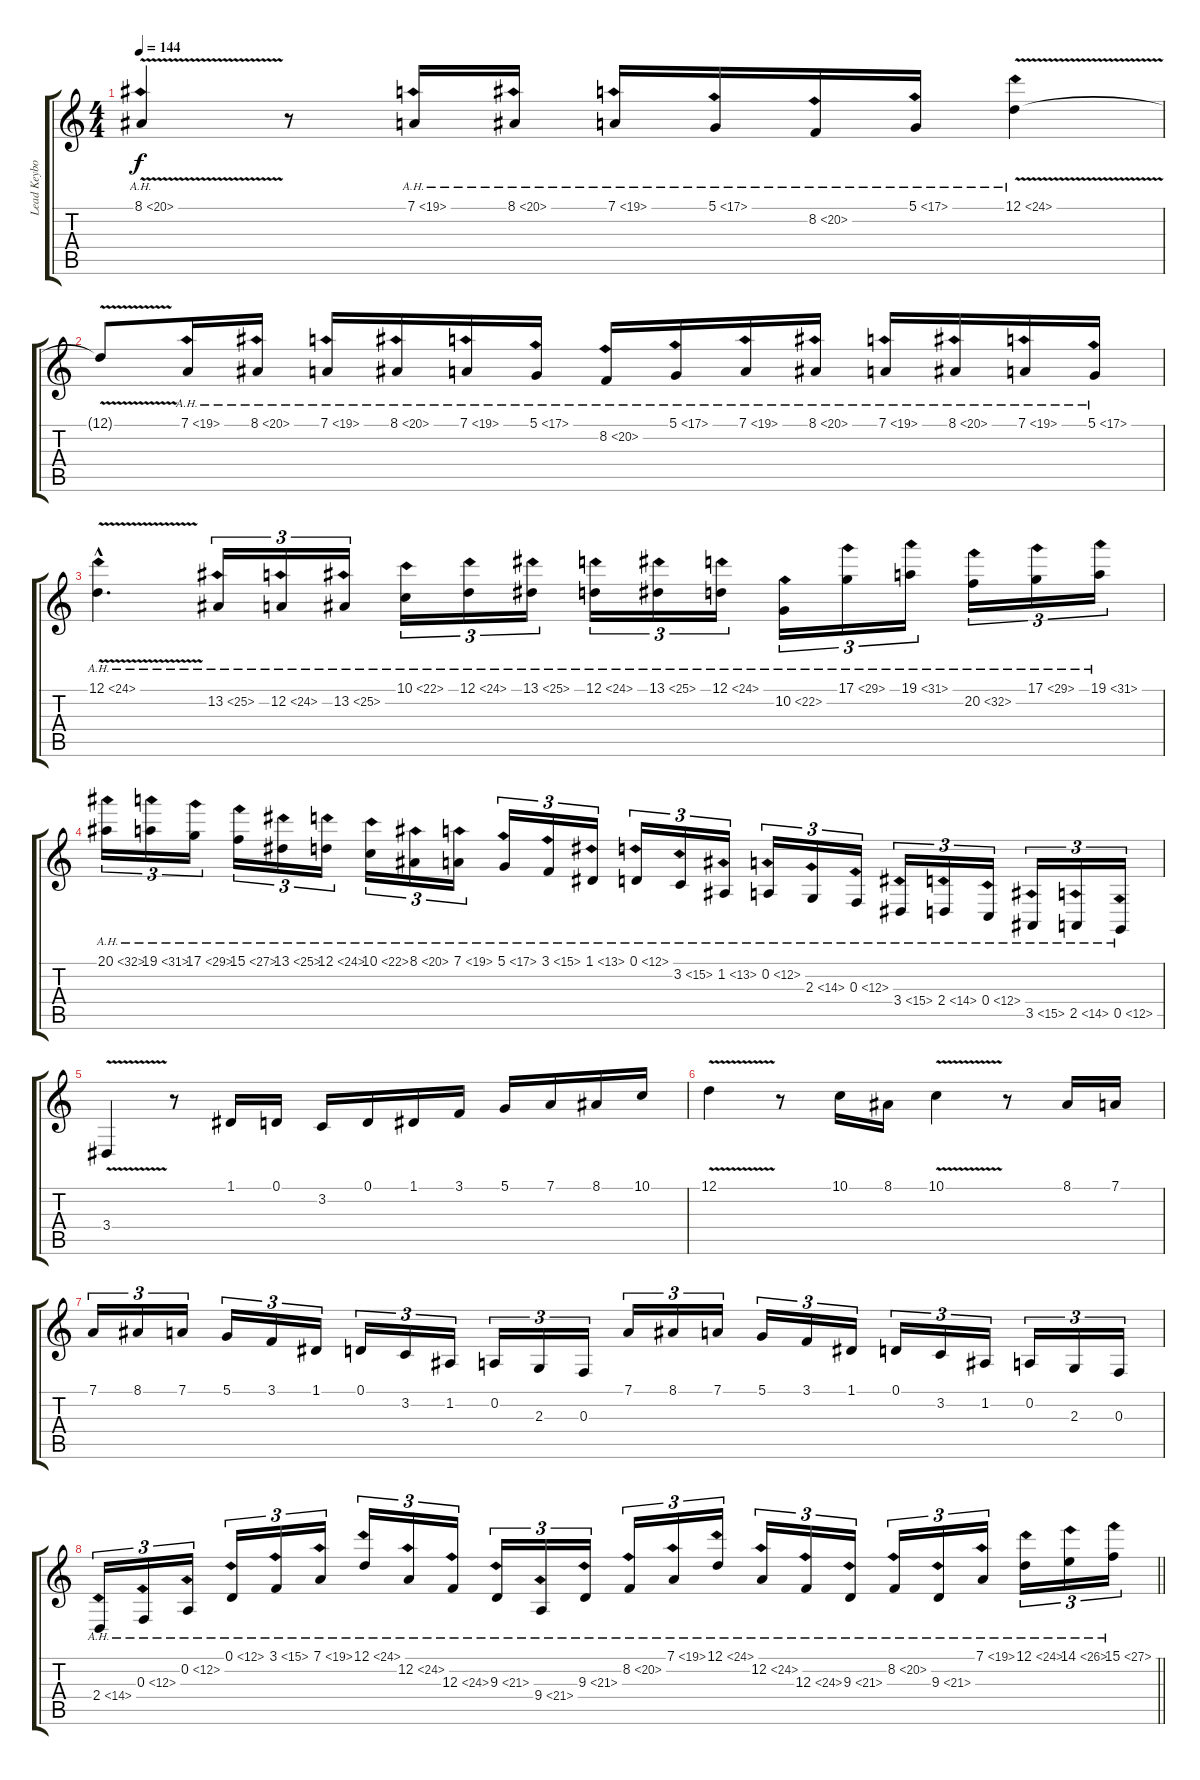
\track ("Lead Keyboard" "Lead Keybo") {instrument lead2sawtooth}
\staff {score tabs}
\tuning (D4 A3 F3 C3 G2 D2) {hide}
\ts (4 4)
\tempo 144
\clef g2
\ks c
8.1{ah 12 v}.4{dy f} r.8 7.1{ah 12}.16 8.1{ah 12}.16 7.1{ah 12}.16 5.1{ah 12}.16 8.2{ah 12}.16 5.1{ah 12}.16 12.1{ah 12 v}.4 |
12.1{t}.8 7.1{ah 12}.16 8.1{ah 12}.16 7.1{ah 12}.16 8.1{ah 12}.16 7.1{ah 12}.16 5.1{ah 12}.16 8.2{ah 12}.16 5.1{ah 12}.16 7.1{ah 12}.16 8.1{ah 12}.16 7.1{ah 12}.16 8.1{ah 12}.16 7.1{ah 12}.16 5.1{ah 12}.16 |
12.1{ah 12 v hac}.4{d} 13.2{ah 12}.16{tu (3 2)} 12.2{ah 12}.16{tu (3 2)} 13.2{ah 12}.16{tu (3 2)} 10.1{ah 12}.16{tu (3 2)} 12.1{ah 12}.16{tu (3 2)} 13.1{ah 12}.16{tu (3 2)} 12.1{ah 12}.16{tu (3 2)} 13.1{ah 12}.16{tu (3 2)} 12.1{ah 12}.16{tu (3 2)} 10.2{ah 12}.16{tu (3 2)} 17.1{ah 12}.16{tu (3 2)} 19.1{ah 12}.16{tu (3 2)} 20.2{ah 12}.16{tu (3 2)} 17.1{ah 12}.16{tu (3 2)} 19.1{ah 12}.16{tu (3 2)} |
20.1{ah 12}.16{tu (3 2)} 19.1{ah 12}.16{tu (3 2)} 17.1{ah 12}.16{tu (3 2)} 15.1{ah 12}.16{tu (3 2)} 13.1{ah 12}.16{tu (3 2)} 12.1{ah 12}.16{tu (3 2)} 10.1{ah 12}.16{tu (3 2)} 8.1{ah 12}.16{tu (3 2)} 7.1{ah 12}.16{tu (3 2)} 5.1{ah 12}.16{tu (3 2)} 3.1{ah 12}.16{tu (3 2)} 1.1{ah 12}.16{tu (3 2)} 0.1{ah 12}.16{tu (3 2)} 3.2{ah 12}.16{tu (3 2)} 1.2{ah 12}.16{tu (3 2)} 0.2{ah 12}.16{tu (3 2)} 2.3{ah 12}.16{tu (3 2)} 0.3{ah 12}.16{tu (3 2)} 3.4{ah 12}.16{tu (3 2)} 2.4{ah 12}.16{tu (3 2)} 0.4{ah 12}.16{tu (3 2)} 3.5{ah 12}.16{tu (3 2)} 2.5{ah 12}.16{tu (3 2)} 0.5{ah 12}.16{tu (3 2)} |
3.4{v}.4 r.8 1.1.16 0.1.16 3.2.16 0.1.16 1.1.16 3.1.16 5.1.16 7.1.16 8.1.16 10.1.16 |
12.1{v}.4 r.8 10.1.16 8.1.16 10.1{v}.4 r.8 8.1.16 7.1.16 |
7.1.16{tu (3 2)} 8.1.16{tu (3 2)} 7.1.16{tu (3 2)} 5.1.16{tu (3 2)} 3.1.16{tu (3 2)} 1.1.16{tu (3 2)} 0.1.16{tu (3 2)} 3.2.16{tu (3 2)} 1.2.16{tu (3 2)} 0.2.16{tu (3 2)} 2.3.16{tu (3 2)} 0.3.16{tu (3 2)} 7.1.16{tu (3 2)} 8.1.16{tu (3 2)} 7.1.16{tu (3 2)} 5.1.16{tu (3 2)} 3.1.16{tu (3 2)} 1.1.16{tu (3 2)} 0.1.16{tu (3 2)} 3.2.16{tu (3 2)} 1.2.16{tu (3 2)} 0.2.16{tu (3 2)} 2.3.16{tu (3 2)} 0.3.16{tu (3 2)} |
\barLineRight lightlight
2.4{ah 12}.16{tu (3 2)} 0.3{ah 12}.16{tu (3 2)} 0.2{ah 12}.16{tu (3 2)} 0.1{ah 12}.16{tu (3 2)} 3.1{ah 12}.16{tu (3 2)} 7.1{ah 12}.16{tu (3 2)} 12.1{ah 12}.16{tu (3 2)} 12.2{ah 12}.16{tu (3 2)} 12.3{ah 12}.16{tu (3 2)} 9.3{ah 12}.16{tu (3 2)} 9.4{ah 12}.16{tu (3 2)} 9.3{ah 12}.16{tu (3 2)} 8.2{ah 12}.16{tu (3 2)} 7.1{ah 12}.16{tu (3 2)} 12.1{ah 12}.16{tu (3 2)} 12.2{ah 12}.16{tu (3 2)} 12.3{ah 12}.16{tu (3 2)} 9.3{ah 12}.16{tu (3 2)} 8.2{ah 12}.16{tu (3 2)} 9.3{ah 12}.16{tu (3 2)} 7.1{ah 12}.16{tu (3 2)} 12.1{ah 12}.16{tu (3 2)} 14.1{ah 12}.16{tu (3 2)} 15.1{ah 12}.16{tu (3 2)}
